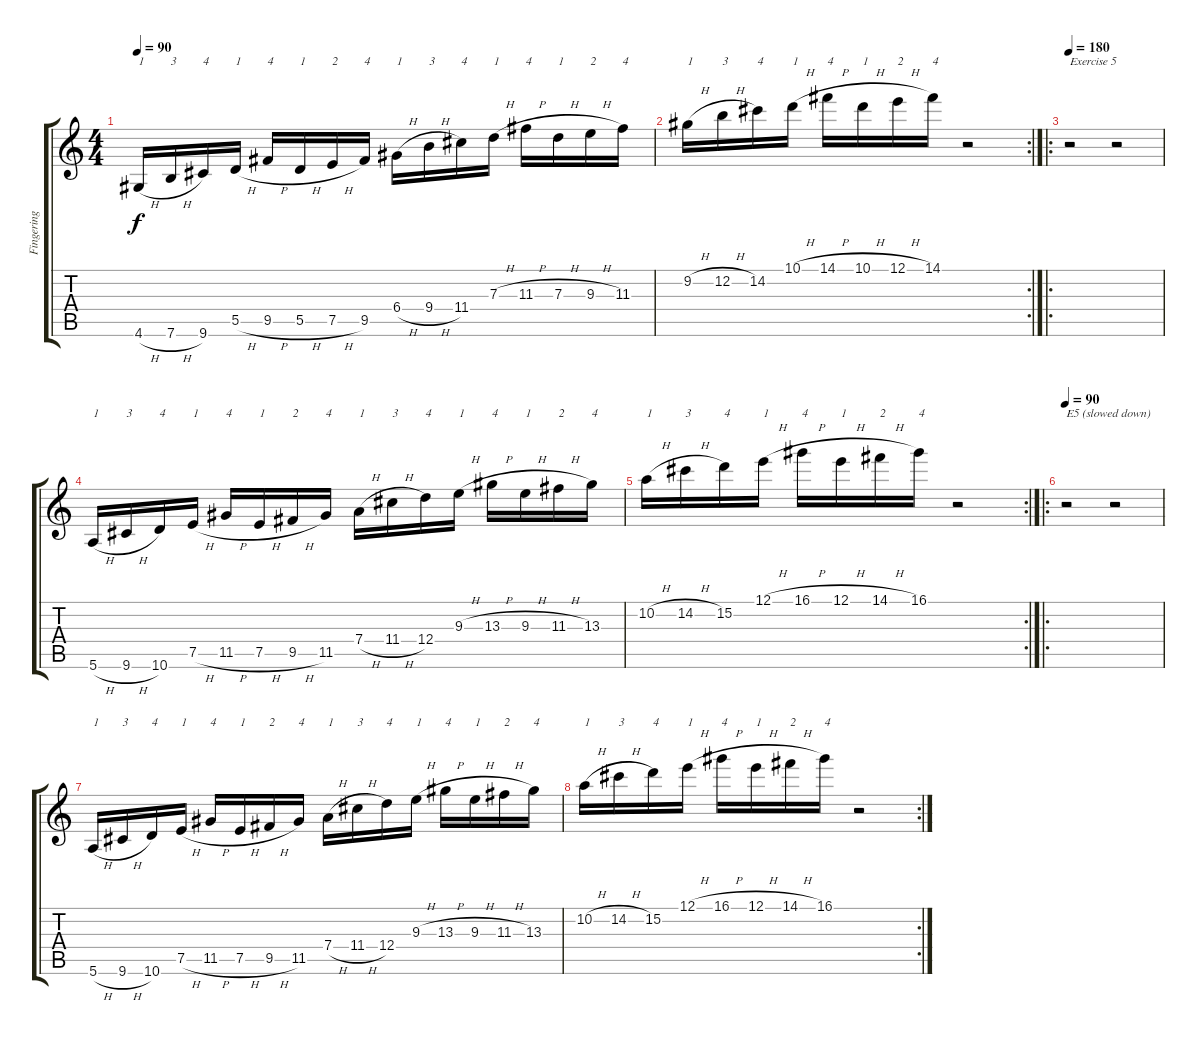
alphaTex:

\track ("Fingering" "Fingering") {instrument distortionguitar}
\staff {score tabs}
\tuning (E4 B3 G3 D3 A2 E2) {hide}
\ts (4 4)
\tempo 90
\clef g2
\ks c
4.6{h}.16{txt "1" dy f} 7.6{h}.16{txt "3"} 9.6.16{txt "4"} 5.5{h}.16{txt "1"} 9.5{h}.16{txt "4"} 5.5{h}.16{txt "1"} 7.5{h}.16{txt "2"} 9.5.16{txt "4"} 6.4{h}.16{txt "1"} 9.4{h}.16{txt "3"} 11.4.16{txt "4"} 7.3{h}.16{txt "1"} 11.3{h}.16{txt "4"} 7.3{h}.16{txt "1"} 9.3{h}.16{txt "2"} 11.3.16{txt "4"} |
\rc 2
9.2{h}.16{txt "1"} 12.2{h}.16{txt "3"} 14.2.16{txt "4"} 10.1{h}.16{txt "1"} 14.1{h}.16{txt "4"} 10.1{h}.16{txt "1"} 12.1{h}.16{txt "2"} 14.1.16{txt "4"} r.2 |
\ro
\tempo 180
r.2{txt "Exercise 5"} r.2 |
5.6{h}.16{txt "1"} 9.6{h}.16{txt "3"} 10.6.16{txt "4"} 7.5{h}.16{txt "1"} 11.5{h}.16{txt "4"} 7.5{h}.16{txt "1"} 9.5{h}.16{txt "2"} 11.5.16{txt "4"} 7.4{h}.16{txt "1"} 11.4{h}.16{txt "3"} 12.4.16{txt "4"} 9.3{h}.16{txt "1"} 13.3{h}.16{txt "4"} 9.3{h}.16{txt "1"} 11.3{h}.16{txt "2"} 13.3.16{txt "4"} |
\rc 2
10.2{h}.16{txt "1"} 14.2{h}.16{txt "3"} 15.2.16{txt "4"} 12.1{h}.16{txt "1"} 16.1{h}.16{txt "4"} 12.1{h}.16{txt "1"} 14.1{h}.16{txt "2"} 16.1.16{txt "4"} r.2 |
\ro
\tempo 90
r.2{txt "E5 (slowed down)"} r.2 |
5.6{h}.16{txt "1"} 9.6{h}.16{txt "3"} 10.6.16{txt "4"} 7.5{h}.16{txt "1"} 11.5{h}.16{txt "4"} 7.5{h}.16{txt "1"} 9.5{h}.16{txt "2"} 11.5.16{txt "4"} 7.4{h}.16{txt "1"} 11.4{h}.16{txt "3"} 12.4.16{txt "4"} 9.3{h}.16{txt "1"} 13.3{h}.16{txt "4"} 9.3{h}.16{txt "1"} 11.3{h}.16{txt "2"} 13.3.16{txt "4"} |
\rc 2
10.2{h}.16{txt "1"} 14.2{h}.16{txt "3"} 15.2.16{txt "4"} 12.1{h}.16{txt "1"} 16.1{h}.16{txt "4"} 12.1{h}.16{txt "1"} 14.1{h}.16{txt "2"} 16.1.16{txt "4"} r.2
